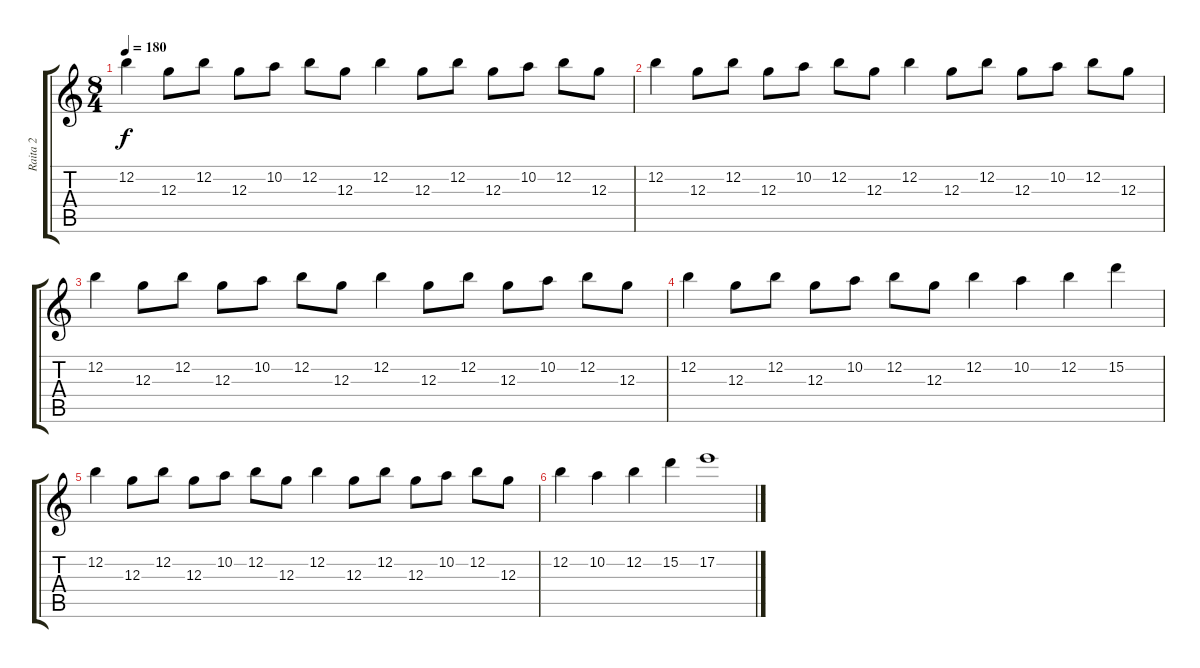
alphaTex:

\track ("Raita 2" "Raita 2") {instrument overdrivenguitar}
\staff {score tabs}
\tuning (E4 B3 G3 D3 A2 E2) {hide}
\ts (8 4)
\tempo 180
\clef g2
\ks c
12.2.4{dy f} 12.3.8 12.2.8 12.3.8 10.2.8 12.2.8 12.3.8 12.2.4 12.3.8 12.2.8 12.3.8 10.2.8 12.2.8 12.3.8 |
12.2.4 12.3.8 12.2.8 12.3.8 10.2.8 12.2.8 12.3.8 12.2.4 12.3.8 12.2.8 12.3.8 10.2.8 12.2.8 12.3.8 |
12.2.4 12.3.8 12.2.8 12.3.8 10.2.8 12.2.8 12.3.8 12.2.4 12.3.8 12.2.8 12.3.8 10.2.8 12.2.8 12.3.8 |
12.2.4 12.3.8 12.2.8 12.3.8 10.2.8 12.2.8 12.3.8 12.2.4 10.2.4 12.2.4 15.2.4 |
12.2.4 12.3.8 12.2.8 12.3.8 10.2.8 12.2.8 12.3.8 12.2.4 12.3.8 12.2.8 12.3.8 10.2.8 12.2.8 12.3.8 |
12.2.4 10.2.4 12.2.4 15.2.4 17.2.1
